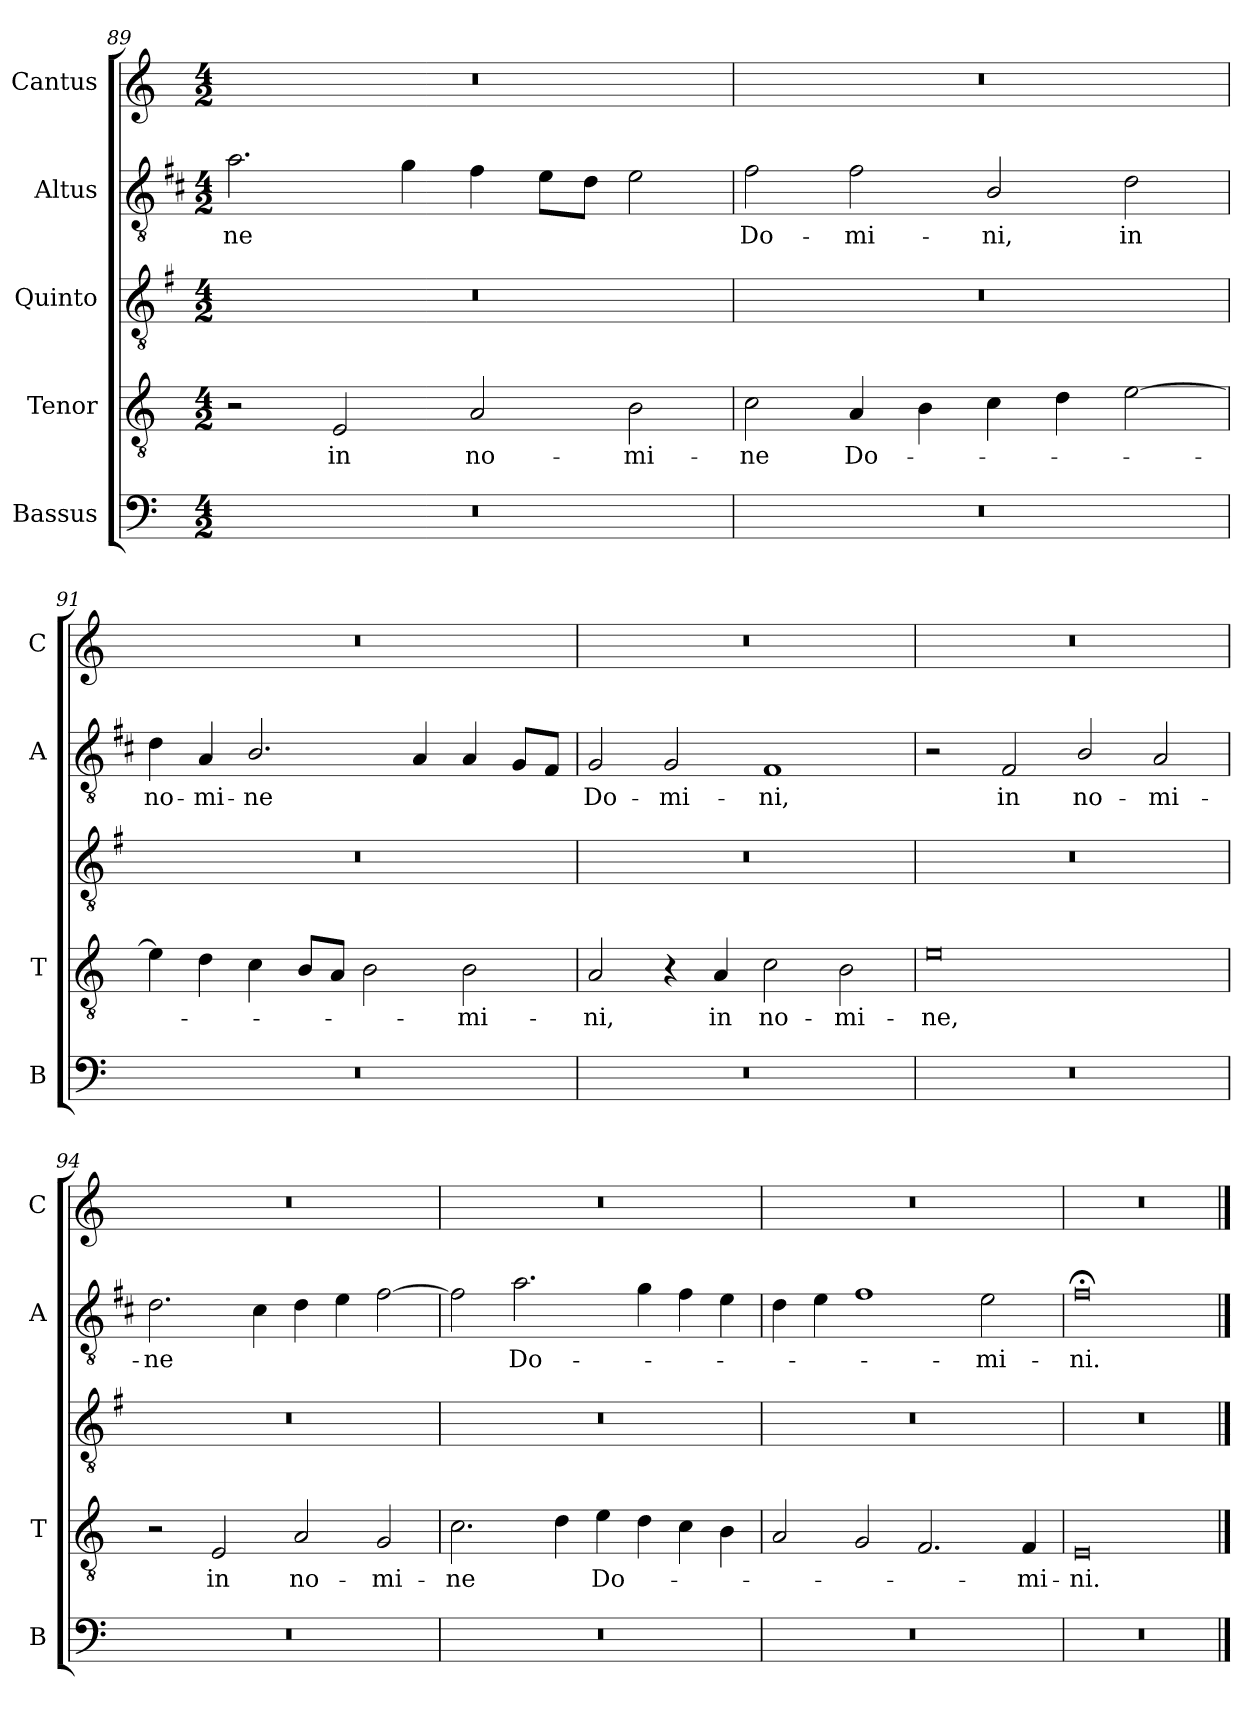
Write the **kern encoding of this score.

**kern	**kern	**text	**kern	**kern	**text	**kern
*part5	*part4	*part4	*part3	*part2	*part2	*part1
*staff5	*staff4	*staff4	*staff3	*staff2	*staff2	*staff1
*I"Bassus	*I"Tenor	*	*I"Quinto	*I"Altus	*	*I"Cantus
*I'B	*I'T	*	*	*I'A	*	*I'C
*clefF4	*clefGv2	*	*clefGv2	*clefGv2	*	*clefG2
*	*	*	*ITrd4c7	*ITrd1c2	*	*
*k[]	*k[]	*	*k[]	*k[]	*	*k[]
*C:	*C:	*	*C:	*C:	*	*C:
*M4/2	*M4/2	*	*M4/2	*M4/2	*	*M4/2
=89	=89	=89	=89	=89	=89	=89
!	!	!	!	!	!LO:LY:b	!
0r	2r	.	0r	2.g\	-ne	0r
!	!	!LO:LY:b	!	!	!	!
.	2E/	in	.	.	.	.
.	.	.	.	4f\	.	.
!	!	!LO:LY:b	!	!	!	!
.	2A/	no-	.	4e\	.	.
.	.	.	.	8d\L	.	.
.	.	.	.	8c\J	.	.
!	!	!LO:LY:b	!	!	!	!
.	2B\	-mi-	.	2d\	.	.
=90	=90	=90	=90	=90	=90	=90
!	!	!LO:LY:b	!	!	!LO:LY:b	!
0r	2c\	-ne	0r	2e\	Do-	0r
!	!	!LO:LY:b	!	!	!LO:LY:b	!
.	4A/	Do-	.	2e\	-mi-	.
.	4B\	.	.	.	.	.
!	!	!	!	!	!LO:LY:b	!
.	4c\	.	.	2A/	-ni,	.
.	4d\	.	.	.	.	.
!	!	!	!	!	!LO:LY:b	!
.	[2e\	.	.	2c\	in	.
!!LO:LB:g=z
=91	=91	=91	=91	=91	=91	=91
!	!	!	!	!	!LO:LY:b	!
0r	4e\]	.	0r	4c\	no-	0r
!	!	!	!	!	!LO:LY:b	!
.	4d\	.	.	4G/	-mi-	.
!	!	!	!	!	!LO:LY:b	!
.	4c\	.	.	2.A/	-ne	.
.	8B/L	.	.	.	.	.
.	8A/J	.	.	.	.	.
.	2B\	.	.	.	.	.
.	.	.	.	4G/	.	.
!	!	!LO:LY:b	!	!	!	!
.	2B\	-mi-	.	4G/	.	.
.	.	.	.	8F/L	.	.
.	.	.	.	8E/J	.	.
=92	=92	=92	=92	=92	=92	=92
!	!	!LO:LY:b	!	!	!LO:LY:b	!
0r	2A/	-ni,	0r	2F/	Do-	0r
!	!	!	!	!	!LO:LY:b	!
.	4r	.	.	2F/	-mi-	.
!	!	!LO:LY:b	!	!	!	!
.	4A/	in	.	.	.	.
!	!	!LO:LY:b	!	!	!LO:LY:b	!
.	2c\	no-	.	1E	-ni,	.
!	!	!LO:LY:b	!	!	!	!
.	2B\	-mi-	.	.	.	.
=93	=93	=93	=93	=93	=93	=93
!	!	!LO:LY:b	!	!	!	!
0r	0e	-ne,	0r	2r	.	0r
!	!	!	!	!	!LO:LY:b	!
.	.	.	.	2E/	in	.
!	!	!	!	!	!LO:LY:b	!
.	.	.	.	2A/	no-	.
!	!	!	!	!	!LO:LY:b	!
.	.	.	.	2G/	-mi-	.
=94	=94	=94	=94	=94	=94	=94
!	!	!	!	!	!LO:LY:b	!
0r	2r	.	0r	2.c\	-ne	0r
!	!	!LO:LY:b	!	!	!	!
.	2E/	in	.	.	.	.
.	.	.	.	4B\	.	.
!	!	!LO:LY:b	!	!	!	!
.	2A/	no-	.	4c\	.	.
.	.	.	.	4d\	.	.
!	!	!LO:LY:b	!	!	!	!
.	2G/	-mi-	.	[2e\	.	.
=95	=95	=95	=95	=95	=95	=95
!	!	!LO:LY:b	!	!	!	!
0r	2.c\	-ne	0r	2e\]	.	0r
!	!	!	!	!	!LO:LY:b	!
.	.	.	.	2.g\	Do-	.
.	4d\	.	.	.	.	.
!	!	!LO:LY:b	!	!	!	!
.	4e\	Do-	.	.	.	.
.	4d\	.	.	4f\	.	.
.	4c\	.	.	4e\	.	.
.	4B\	.	.	4d\	.	.
=96	=96	=96	=96	=96	=96	=96
0r	2A/	.	0r	4c\	.	0r
.	.	.	.	4d\	.	.
.	2G/	.	.	1e	.	.
.	2.F/	.	.	.	.	.
!	!	!	!	!	!LO:LY:b	!
.	.	.	.	2d\	-mi-	.
!	!	!LO:LY:b	!	!	!	!
.	4F/	-mi-	.	.	.	.
=97	=97	=97	=97	=97	=97	=97
!	!	!LO:LY:b	!	!	!LO:LY:b	!
0r	0E	-ni.	0r	0e;<	-ni.	0r
==	==	==	==	==	==	==
*-	*-	*-	*-	*-	*-	*-
